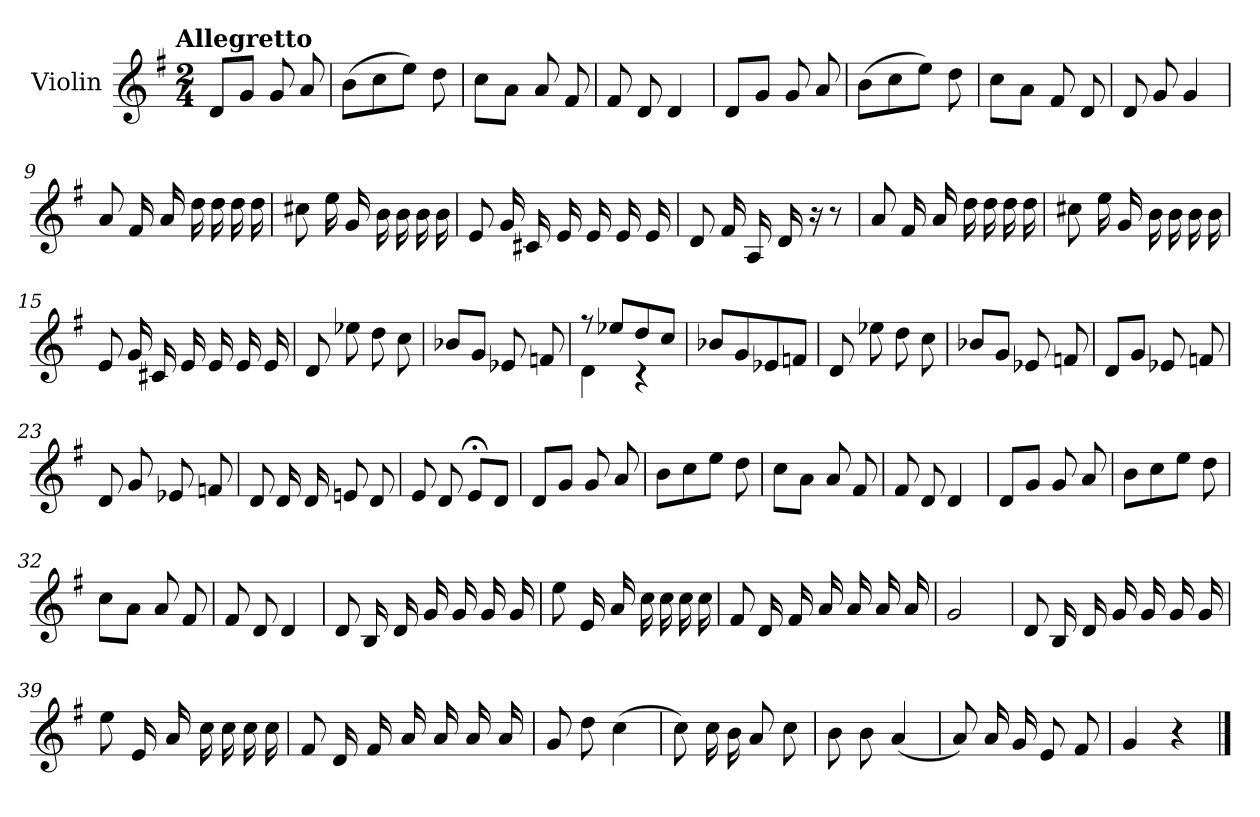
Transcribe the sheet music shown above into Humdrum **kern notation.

**kern
*part1
*staff1
*I"Violin
*I'Vln.
*clefG2
*k[f#]
!!LO:TX:omd:t=Allegretto
*M2/4
*MM116
=1
8d/L
8g/J
8g/
8a/
=2
(>8b\L
8cc\
8ee\J)
8dd\
=3
8cc\L
8a\J
8a/
8f#/
=4
8f#/
8d/
4d/
=5
8d/L
8g/J
8g/
8a/
=6
(>8b\L
8cc\
8ee\J)
8dd\
=7
8cc\L
8a\J
8f#/
8d/
=8
8d/
8g/
4g/
!!LO:LB:g=z
=9
8a/
16f#/
16a/
16dd\
16dd\
16dd\
16dd\
=10
8cc#X\
16ee\
16g/
16b\
16b\
16b\
16b\
=11
8e/
16g/
16c#X/
16e/
16e/
16e/
16e/
=12
8d/
16f#/
16A/
16d/
16r
8r
=13
8a/
16f#/
16a/
16dd\
16dd\
16dd\
16dd\
!!LO:LB:g=z
=14
8cc#X\
16ee\
16g/
16b\
16b\
16b\
16b\
=15
8e/
16g/
16c#X/
16e/
16e/
16e/
16e/
=16
8d/
8ee-X\
8dd\
8cc\
=17
8b-X/L
8g/J
8e-X/
8fn/
=18
*^
8r	4d\
8ee-X/L	.
8dd/	4r
8cc/J	.
*v	*v
=19
8b-X/L
8g/
8e-X/
8fn/J
!!LO:LB:g=z
=20
8d/
8ee-X\
8dd\
8cc\
=21
8b-X/L
8g/J
8e-X/
8fn/
=22
8d/L
8g/J
8e-X/
8fn/
=23
8d/
8g/
8e-X/
8fn/
=24
8d/
16d/
16d/
8en/
8d/
=25
8e/
8d/
8e;</L
8d/J
!!LO:LB:g=z
=26
8d/L
8g/J
8g/
8a/
!!LO:LB:g=z
=27
8b\L
8cc\
8ee\J
8dd\
=28
8cc\L
8a\J
8a/
8f#/
=29
8f#/
8d/
4d/
=30
8d/L
8g/J
8g/
8a/
=31
8b\L
8cc\
8ee\J
8dd\
=32
8cc\L
8a\J
8a/
8f#/
=33
8f#/
8d/
4d/
!!LO:LB:g=z
=34
8d/
16B/
16d/
16g/
16g/
16g/
16g/
=35
8ee\
16e/
16a/
16cc\
16cc\
16cc\
16cc\
=36
8f#/
16d/
16f#/
16a/
16a/
16a/
16a/
=37
2g/
=38
8d/
16B/
16d/
16g/
16g/
16g/
16g/
!!LO:LB:g=z
=39
8ee\
16e/
16a/
16cc\
16cc\
16cc\
16cc\
=40
8f#/
16d/
16f#/
16a/
16a/
16a/
16a/
=41
8g/
8dd\
(>4cc\
=42
8cc\)
16cc\
16b\
8a/
8cc\
=43
8b\
8b\
(<4a/
=44
8a/)
16a/
16g/
8e/
8f#/
!!LO:LB:g=z
=45
4g/
4r
==
*-
